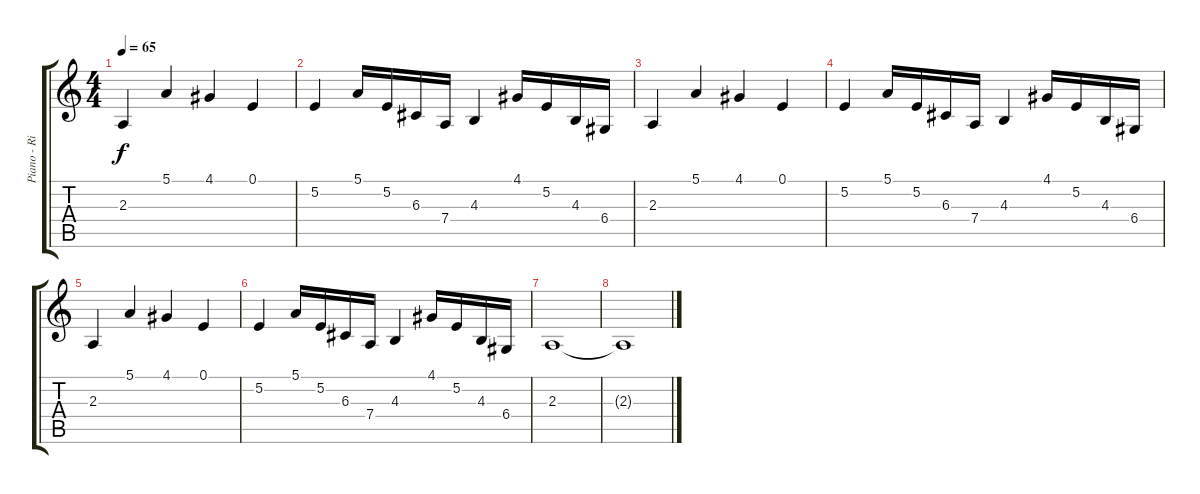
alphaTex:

\track ("Piano - Right Hand" "Piano - Ri") {instrument acousticgrandpiano}
\staff {score tabs}
\tuning (E4 B3 G3 D3 A2 D2) {hide}
\ts (4 4)
\tempo 65
\clef g2
\ks c
2.3.4{dy f} 5.1.4 4.1.4 0.1.4 |
5.2.4 5.1.16 5.2.16 6.3.16 7.4.16 4.3.4 4.1.16 5.2.16 4.3.16 6.4.16 |
2.3.4 5.1.4 4.1.4 0.1.4 |
5.2.4 5.1.16 5.2.16 6.3.16 7.4.16 4.3.4 4.1.16 5.2.16 4.3.16 6.4.16 |
2.3.4 5.1.4 4.1.4 0.1.4 |
5.2.4 5.1.16 5.2.16 6.3.16 7.4.16 4.3.4 4.1.16 5.2.16 4.3.16 6.4.16 |
2.3.1 |
2.3{t}.1
